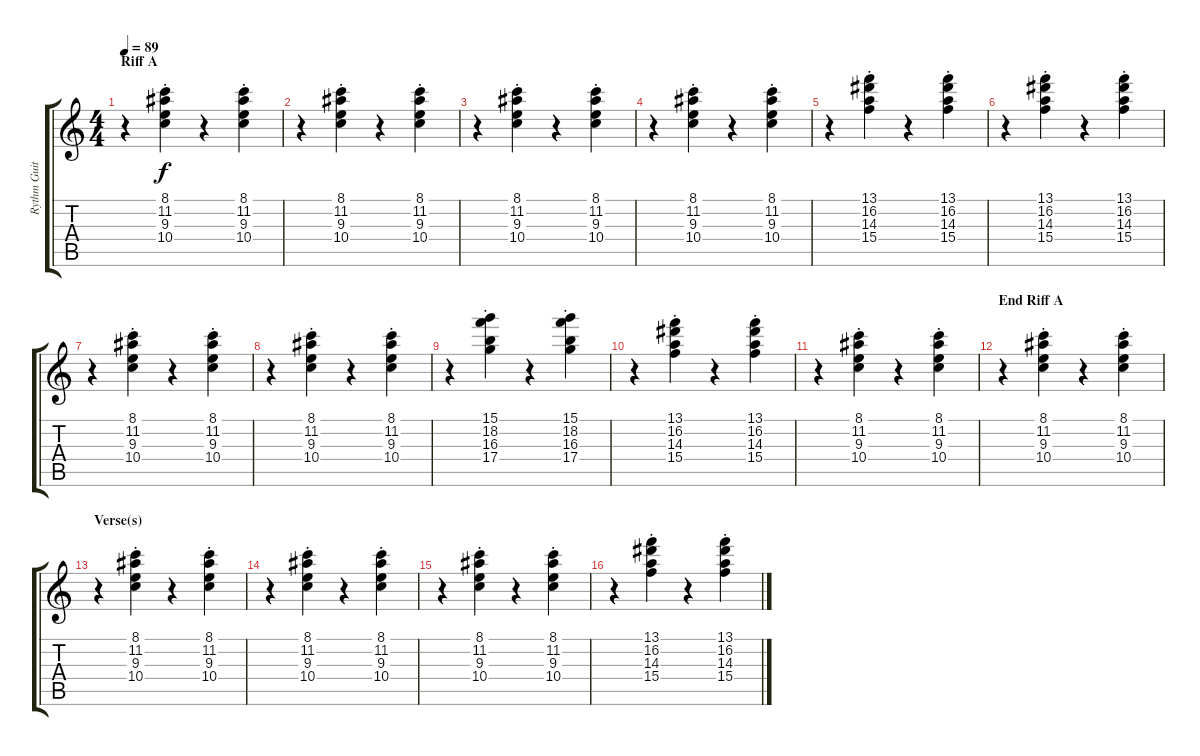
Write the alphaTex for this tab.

\track ("Rythm Guitar" "Rythm Guit") {instrument electricguitarclean}
\staff {score tabs}
\tuning (E4 B3 G3 D3 A2 E2) {hide}
\ts (4 4)
\section ("" "Riff A")
\tempo 89
\clef g2
\ks c
r.4{dy f instrument electricguitarclean} (8.1{st} 11.2{st} 9.3{st} 10.4{st}).4 r.4 (8.1{st} 11.2{st} 9.3{st} 10.4{st}).4 |
r.4 (8.1{st} 11.2{st} 9.3{st} 10.4{st}).4 r.4 (8.1{st} 11.2{st} 9.3{st} 10.4{st}).4 |
r.4 (8.1{st} 11.2{st} 9.3{st} 10.4{st}).4 r.4 (8.1{st} 11.2{st} 9.3{st} 10.4{st}).4 |
r.4 (8.1{st} 11.2{st} 9.3{st} 10.4{st}).4 r.4 (8.1{st} 11.2{st} 9.3{st} 10.4{st}).4 |
r.4 (13.1{st} 16.2{st} 14.3{st} 15.4{st}).4 r.4 (13.1{st} 16.2{st} 14.3{st} 15.4{st}).4 |
r.4 (13.1{st} 16.2{st} 14.3{st} 15.4{st}).4 r.4 (13.1{st} 16.2{st} 14.3{st} 15.4{st}).4 |
r.4 (8.1{st} 11.2{st} 9.3{st} 10.4{st}).4 r.4 (8.1{st} 11.2{st} 9.3{st} 10.4{st}).4 |
r.4 (8.1{st} 11.2{st} 9.3{st} 10.4{st}).4 r.4 (8.1{st} 11.2{st} 9.3{st} 10.4{st}).4 |
r.4 (15.1{st} 18.2{st} 16.3{st} 17.4{st}).4 r.4 (15.1{st} 18.2{st} 16.3{st} 17.4{st}).4 |
r.4 (13.1{st} 16.2{st} 14.3{st} 15.4{st}).4 r.4 (13.1{st} 16.2{st} 14.3{st} 15.4{st}).4 |
r.4 (8.1{st} 11.2{st} 9.3{st} 10.4{st}).4 r.4 (8.1{st} 11.2{st} 9.3{st} 10.4{st}).4 |
\section ("" "End Riff A")
r.4 (8.1{st} 11.2{st} 9.3{st} 10.4{st}).4 r.4 (8.1{st} 11.2{st} 9.3{st} 10.4{st}).4 |
\section ("" "Verse(s)")
r.4 (8.1{st} 11.2{st} 9.3{st} 10.4{st}).4 r.4 (8.1{st} 11.2{st} 9.3{st} 10.4{st}).4 |
r.4 (8.1{st} 11.2{st} 9.3{st} 10.4{st}).4 r.4 (8.1{st} 11.2{st} 9.3{st} 10.4{st}).4 |
r.4 (8.1{st} 11.2{st} 9.3{st} 10.4{st}).4 r.4 (8.1{st} 11.2{st} 9.3{st} 10.4{st}).4 |
r.4 (13.1{st} 16.2{st} 14.3{st} 15.4{st}).4 r.4 (13.1{st} 16.2{st} 14.3{st} 15.4{st}).4
